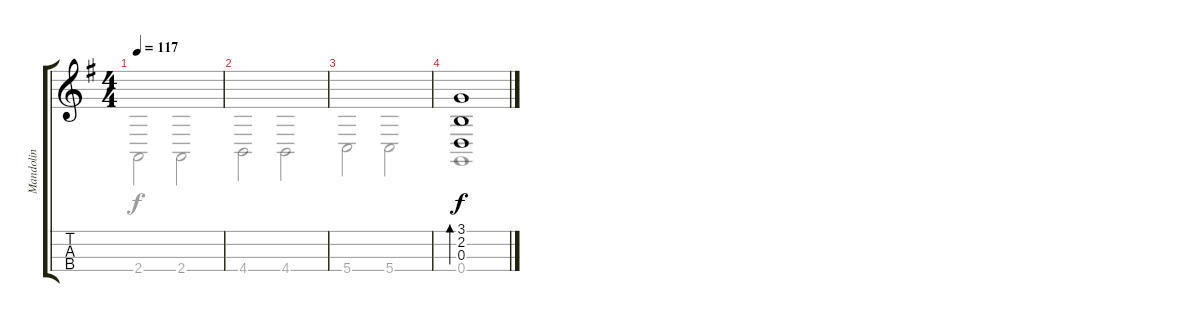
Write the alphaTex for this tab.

\track ("Mandolin" "Mandolin") {instrument koto}
\staff {score tabs}
\tuning (E4 A3 D3 G2) {hide}
\voice
\ts (4 4)
\tempo 117
\clef g2
\ks g
|
|
|
(3.1 2.2 0.3).1{bd 240} |
\voice
\clef g2
\ottava regular
\simile none
\ks g
2.4.2{dy f} 2.4.2 |
4.4.2 4.4.2 |
5.4.2 5.4.2 |
0.4.1 |
